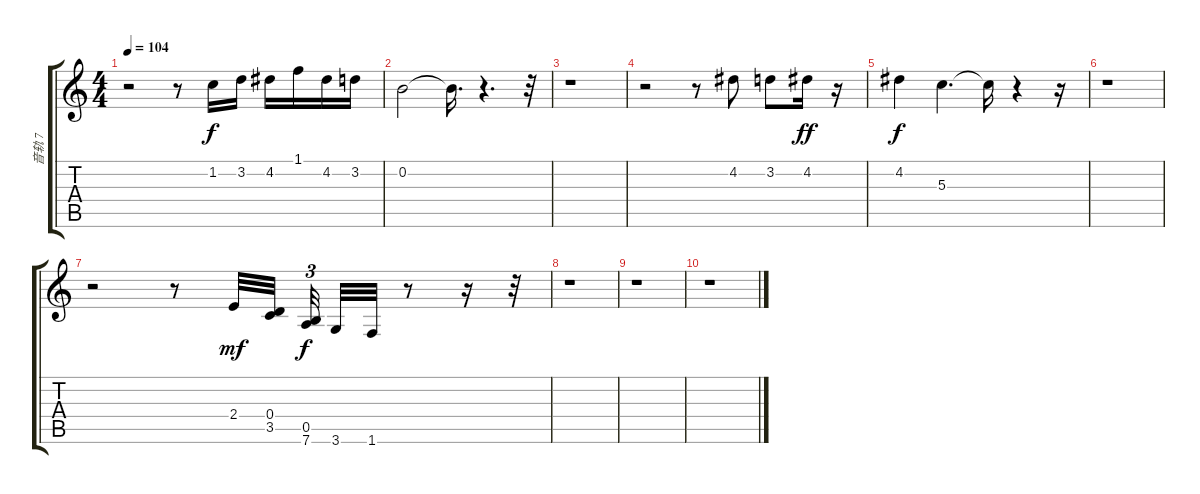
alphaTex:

\track ("音轨 7" "音轨 7") {instrument acousticguitarsteel}
\staff {score tabs}
\tuning (E4 B3 G3 D3 A2 E2) {hide}
\ts (4 4)
\tempo 104
\clef g2
\ks c
r.2{dy ff} r.8 1.2.16{dy f} 3.2.16 4.2.16 1.1.16 4.2.16 3.2.16 |
0.2.2 0.2{t}.16{d} r.4{d} r.32 |
r.1 |
r.2 r.8 4.2.8 3.2.8 4.2.16{dy ff} r.16 |
4.2.4{dy f} 5.3.4{d} 5.3{t}.16 r.4 r.16 |
r.1 |
r.2 r.8 2.4.32{dy mf} (0.4 3.5).32{beam splitsecondary} (0.5 7.6).32{tu (3 2) dy f beam splitsecondary} 3.6.32 1.6.32 r.8 r.16 r.32 |
r.1 |
r.1 |
r.1
